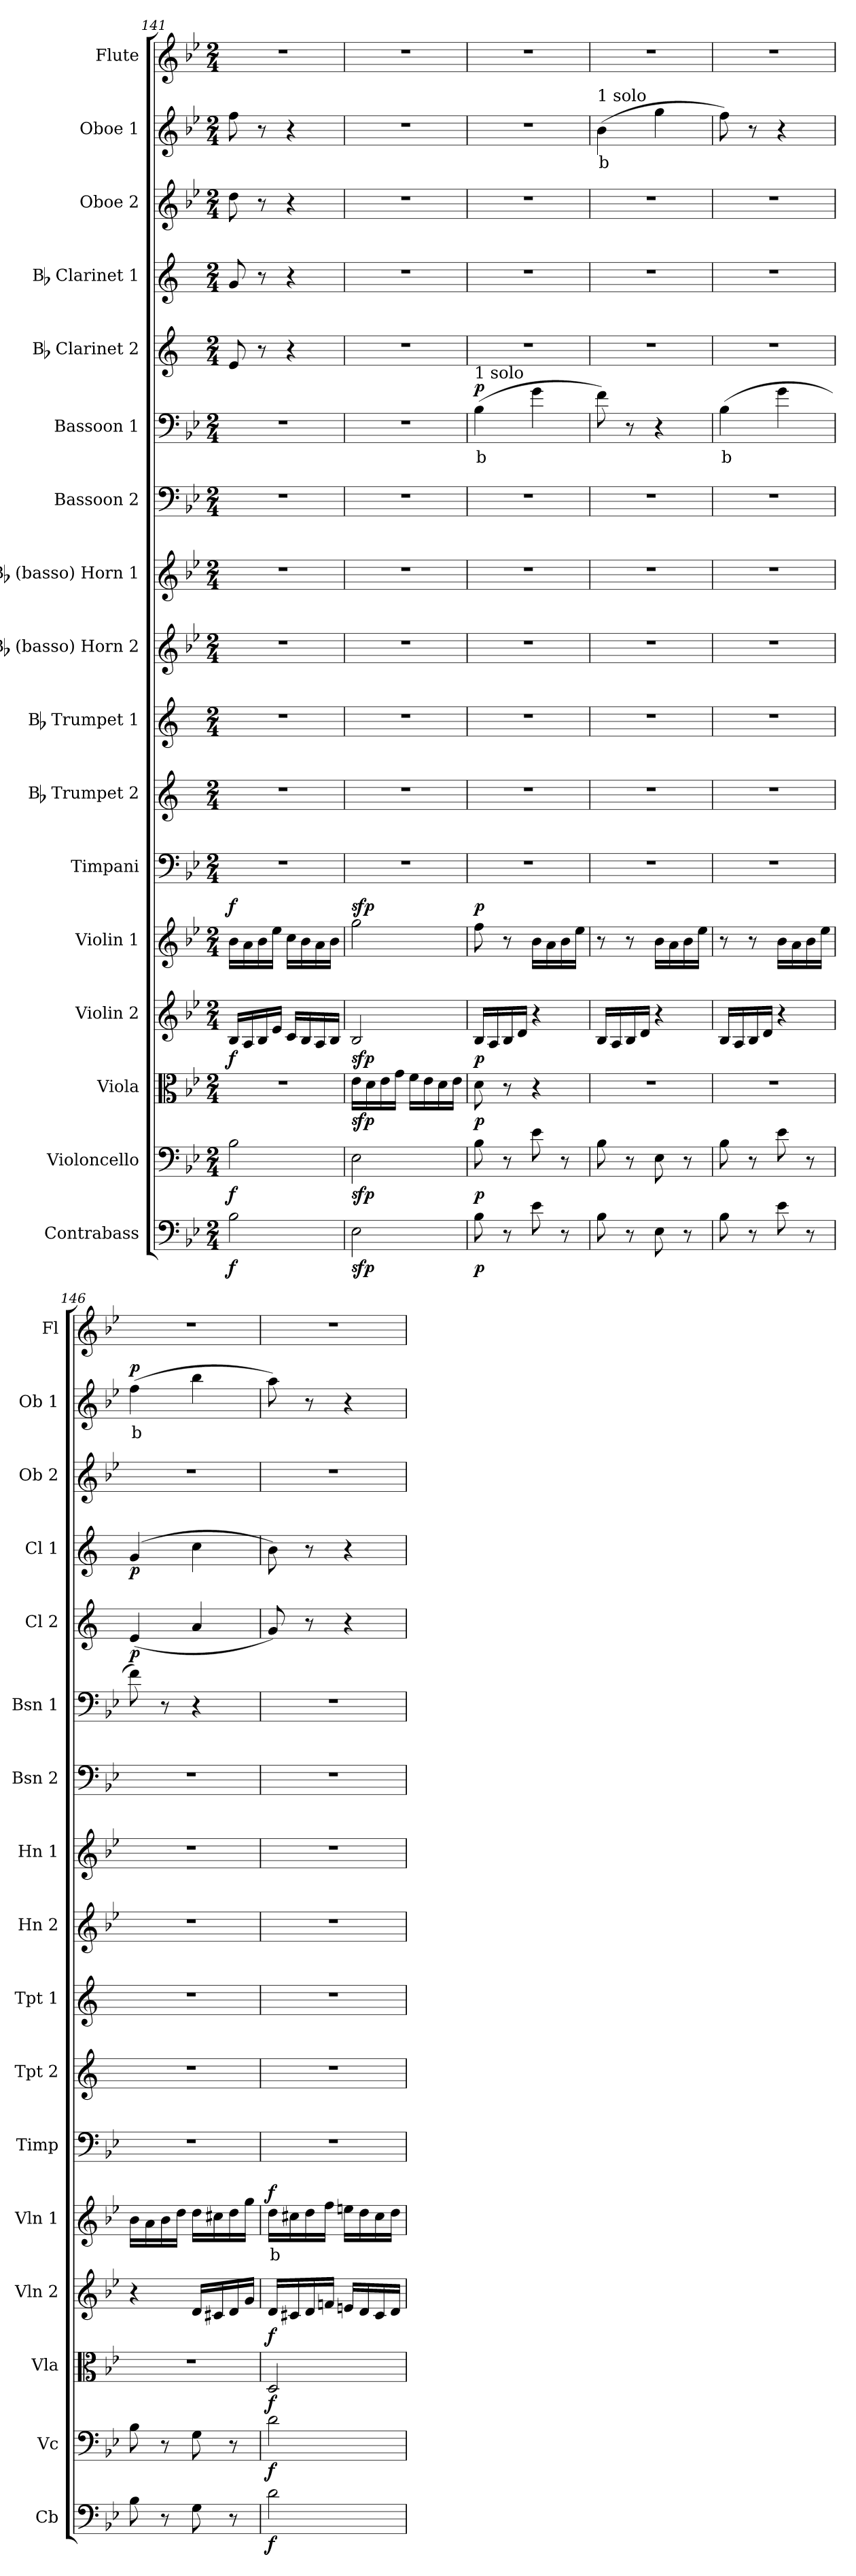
**kern	**dynam	**kern	**dynam	**kern	**dynam	**kern	**dynam	**kern	**text	**dynam	**kern	**kern	**kern	**kern	**kern	**kern	**kern	**text	**dynam	**kern	**dynam	**kern	**dynam	**kern	**kern	**text	**dynam	**kern
*part17	*part17	*part16	*part16	*part15	*part15	*part14	*part14	*part13	*part13	*part13	*part12	*part11	*part10	*part9	*part8	*part7	*part6	*part6	*part6	*part5	*part5	*part4	*part4	*part3	*part2	*part2	*part2	*part1
*staff17	*staff17	*staff16	*staff16	*staff15	*staff15	*staff14	*staff14	*staff13	*staff13	*staff13	*staff12	*staff11	*staff10	*staff9	*staff8	*staff7	*staff6	*staff6	*staff6	*staff5	*staff5	*staff4	*staff4	*staff3	*staff2	*staff2	*staff2	*staff1
*I"Contrabass	*	*I"Violoncello	*	*I"Viola	*	*I"Violin 2	*	*I"Violin 1	*	*	*I"Timpani	*I"Bb Trumpet 2	*I"Bb Trumpet 1	*I"Bb (basso) Horn 2	*I"Bb (basso) Horn 1	*I"Bassoon 2	*I"Bassoon 1	*	*	*I"Bb Clarinet 2	*	*I"Bb Clarinet 1	*	*I"Oboe 2	*I"Oboe 1	*	*	*I"Flute
*I'Cb	*	*I'Vc	*	*I'Vla	*	*I'Vln 2	*	*I'Vln 1	*	*	*I'Timp	*I'Tpt 2	*I'Tpt 1	*I'Hn 2	*I'Hn 1	*I'Bsn 2	*I'Bsn 1	*	*	*I'Cl 2	*	*I'Cl 1	*	*I'Ob 2	*I'Ob 1	*	*	*I'Fl
!!LO:PB:g=z
*clefF4	*	*clefF4	*	*clefC3	*	*clefG2	*	*clefG2	*	*	*clefF4	*clefG2	*clefG2	*clefG2	*clefG2	*clefF4	*clefF4	*	*	*clefG2	*	*clefG2	*	*clefG2	*clefG2	*	*	*clefG2
*ITrd7c12	*	*	*	*	*	*	*	*	*	*	*	*ITrd1c2	*ITrd1c2	*ITrd8c14	*ITrd8c14	*	*	*	*	*ITrd1c2	*	*ITrd1c2	*	*	*	*	*	*
*k[b-e-]	*	*k[b-e-]	*	*k[b-e-]	*	*k[b-e-]	*	*k[b-e-]	*	*	*k[b-e-]	*k[b-e-]	*k[b-e-]	*k[b-e-]	*k[b-e-]	*k[b-e-]	*k[b-e-]	*	*	*k[b-e-]	*	*k[b-e-]	*	*k[b-e-]	*k[b-e-]	*	*	*k[b-e-]
*M2/4	*	*M2/4	*	*M2/4	*	*M2/4	*	*M2/4	*	*	*M2/4	*M2/4	*M2/4	*M2/4	*M2/4	*M2/4	*M2/4	*	*	*M2/4	*	*M2/4	*	*M2/4	*M2/4	*	*	*M2/4
=141	=141	=141	=141	=141	=141	=141	=141	=141	=141	=141	=141	=141	=141	=141	=141	=141	=141	=141	=141	=141	=141	=141	=141	=141	=141	=141	=141	=141
!	!LO:DY:b	!	!LO:DY:b	!	!	!	!LO:DY:b	!	!	!LO:DY:b	!	!	!	!	!	!	!	!	!	!	!	!	!	!	!	!	!	!
2BB-\	f	2B-\	f	2r	.	16B-/LL	f	16b-\LL	.	f	2r	2r	2r	2r	2r	2r	2r	.	.	8d/	.	8f/	.	8dd\	8ff\	.	.	2r
.	.	.	.	.	.	16A/	.	16a\	.	.	.	.	.	.	.	.	.	.	.	.	.	.	.	.	.	.	.	.
.	.	.	.	.	.	16B-/	.	16b-\	.	.	.	.	.	.	.	.	.	.	.	8r	.	8r	.	8r	8r	.	.	.
.	.	.	.	.	.	16e-/JJ	.	16ee-\JJ	.	.	.	.	.	.	.	.	.	.	.	.	.	.	.	.	.	.	.	.
.	.	.	.	.	.	16c/LL	.	16cc\LL	.	.	.	.	.	.	.	.	.	.	.	4r	.	4r	.	4r	4r	.	.	.
.	.	.	.	.	.	16B-/	.	16b-\	.	.	.	.	.	.	.	.	.	.	.	.	.	.	.	.	.	.	.	.
.	.	.	.	.	.	16A/	.	16a\	.	.	.	.	.	.	.	.	.	.	.	.	.	.	.	.	.	.	.	.
.	.	.	.	.	.	16B-/JJ	.	16b-\JJ	.	.	.	.	.	.	.	.	.	.	.	.	.	.	.	.	.	.	.	.
=142	=142	=142	=142	=142	=142	=142	=142	=142	=142	=142	=142	=142	=142	=142	=142	=142	=142	=142	=142	=142	=142	=142	=142	=142	=142	=142	=142	=142
!	!LO:DY:b	!	!LO:DY:b	!	!LO:DY:b	!	!LO:DY:b	!	!	!LO:DY:b	!	!	!	!	!	!	!	!	!	!	!	!	!	!	!	!	!	!
2EE-\	sfp	2E-\	sfp	16e-\LL	sfp	2B-/	sfp	2gg\	.	sfp	2r	2r	2r	2r	2r	2r	2r	.	.	2r	.	2r	.	2r	2r	.	.	2r
.	.	.	.	16d\	.	.	.	.	.	.	.	.	.	.	.	.	.	.	.	.	.	.	.	.	.	.	.	.
.	.	.	.	16e-\	.	.	.	.	.	.	.	.	.	.	.	.	.	.	.	.	.	.	.	.	.	.	.	.
.	.	.	.	16g\JJ	.	.	.	.	.	.	.	.	.	.	.	.	.	.	.	.	.	.	.	.	.	.	.	.
.	.	.	.	16f\LL	.	.	.	.	.	.	.	.	.	.	.	.	.	.	.	.	.	.	.	.	.	.	.	.
.	.	.	.	16e-\	.	.	.	.	.	.	.	.	.	.	.	.	.	.	.	.	.	.	.	.	.	.	.	.
.	.	.	.	16d\	.	.	.	.	.	.	.	.	.	.	.	.	.	.	.	.	.	.	.	.	.	.	.	.
.	.	.	.	16e-\JJ	.	.	.	.	.	.	.	.	.	.	.	.	.	.	.	.	.	.	.	.	.	.	.	.
=143	=143	=143	=143	=143	=143	=143	=143	=143	=143	=143	=143	=143	=143	=143	=143	=143	=143	=143	=143	=143	=143	=143	=143	=143	=143	=143	=143	=143
!	!	!	!	!	!	!	!	!	!	!	!	!	!	!	!	!	!LO:TX:a:t=1 solo	!	!	!	!	!	!	!	!	!	!	!
!	!LO:DY:b	!	!LO:DY:b	!	!LO:DY:b	!	!LO:DY:b	!	!	!LO:DY:b	!	!	!	!	!	!	!	!LO:LY:b:color=#FF0000	!LO:DY:b	!	!	!	!	!	!	!	!	!
8BB-\	p	8B-\	p	8d\	p	16B-/LL	p	8ff\	.	p	2r	2r	2r	2r	2r	2r	(4B-\	b	p	2r	.	2r	.	2r	2r	.	.	2r
.	.	.	.	.	.	16A/	.	.	.	.	.	.	.	.	.	.	.	.	.	.	.	.	.	.	.	.	.	.
8r	.	8r	.	8r	.	16B-/	.	8r	.	.	.	.	.	.	.	.	.	.	.	.	.	.	.	.	.	.	.	.
.	.	.	.	.	.	16d/JJ	.	.	.	.	.	.	.	.	.	.	.	.	.	.	.	.	.	.	.	.	.	.
8E-\	.	8e-\	.	4r	.	4r	.	16b-\LL	.	.	.	.	.	.	.	.	4g\	.	.	.	.	.	.	.	.	.	.	.
.	.	.	.	.	.	.	.	16a\	.	.	.	.	.	.	.	.	.	.	.	.	.	.	.	.	.	.	.	.
8r	.	8r	.	.	.	.	.	16b-\	.	.	.	.	.	.	.	.	.	.	.	.	.	.	.	.	.	.	.	.
.	.	.	.	.	.	.	.	16ee-\JJ	.	.	.	.	.	.	.	.	.	.	.	.	.	.	.	.	.	.	.	.
=144	=144	=144	=144	=144	=144	=144	=144	=144	=144	=144	=144	=144	=144	=144	=144	=144	=144	=144	=144	=144	=144	=144	=144	=144	=144	=144	=144	=144
!	!	!	!	!	!	!	!	!	!	!	!	!	!	!	!	!	!	!	!	!	!	!	!	!	!LO:TX:a:t=1 solo	!	!	!
!	!	!	!	!	!	!	!	!	!	!	!	!	!	!	!	!	!	!	!	!	!	!	!	!	!	!LO:LY:b:color=#FF0000	!	!
8BB-\	.	8B-\	.	2r	.	16B-/LL	.	8r	.	.	2r	2r	2r	2r	2r	2r	8f\)	.	.	2r	.	2r	.	2r	(4b-\	b	.	2r
.	.	.	.	.	.	16A/	.	.	.	.	.	.	.	.	.	.	.	.	.	.	.	.	.	.	.	.	.	.
8r	.	8r	.	.	.	16B-/	.	8r	.	.	.	.	.	.	.	.	8r	.	.	.	.	.	.	.	.	.	.	.
.	.	.	.	.	.	16d/JJ	.	.	.	.	.	.	.	.	.	.	.	.	.	.	.	.	.	.	.	.	.	.
8EE-\	.	8E-\	.	.	.	4r	.	16b-\LL	.	.	.	.	.	.	.	.	4r	.	.	.	.	.	.	.	4gg\	.	.	.
.	.	.	.	.	.	.	.	16a\	.	.	.	.	.	.	.	.	.	.	.	.	.	.	.	.	.	.	.	.
8r	.	8r	.	.	.	.	.	16b-\	.	.	.	.	.	.	.	.	.	.	.	.	.	.	.	.	.	.	.	.
.	.	.	.	.	.	.	.	16ee-\JJ	.	.	.	.	.	.	.	.	.	.	.	.	.	.	.	.	.	.	.	.
=145	=145	=145	=145	=145	=145	=145	=145	=145	=145	=145	=145	=145	=145	=145	=145	=145	=145	=145	=145	=145	=145	=145	=145	=145	=145	=145	=145	=145
!	!	!	!	!	!	!	!	!	!	!	!	!	!	!	!	!	!	!LO:LY:b:color=#FF0000	!	!	!	!	!	!	!	!	!	!
8BB-\	.	8B-\	.	2r	.	16B-/LL	.	8r	.	.	2r	2r	2r	2r	2r	2r	(4B-\	b	.	2r	.	2r	.	2r	8ff\)	.	.	2r
.	.	.	.	.	.	16A/	.	.	.	.	.	.	.	.	.	.	.	.	.	.	.	.	.	.	.	.	.	.
8r	.	8r	.	.	.	16B-/	.	8r	.	.	.	.	.	.	.	.	.	.	.	.	.	.	.	.	8r	.	.	.
.	.	.	.	.	.	16d/JJ	.	.	.	.	.	.	.	.	.	.	.	.	.	.	.	.	.	.	.	.	.	.
8E-\	.	8e-\	.	.	.	4r	.	16b-\LL	.	.	.	.	.	.	.	.	4g\	.	.	.	.	.	.	.	4r	.	.	.
.	.	.	.	.	.	.	.	16a\	.	.	.	.	.	.	.	.	.	.	.	.	.	.	.	.	.	.	.	.
8r	.	8r	.	.	.	.	.	16b-\	.	.	.	.	.	.	.	.	.	.	.	.	.	.	.	.	.	.	.	.
.	.	.	.	.	.	.	.	16ee-\JJ	.	.	.	.	.	.	.	.	.	.	.	.	.	.	.	.	.	.	.	.
=146	=146	=146	=146	=146	=146	=146	=146	=146	=146	=146	=146	=146	=146	=146	=146	=146	=146	=146	=146	=146	=146	=146	=146	=146	=146	=146	=146	=146
!	!	!	!	!	!	!	!	!	!	!	!	!	!	!	!	!	!	!	!	!	!LO:DY:b	!	!LO:DY:b	!	!	!LO:LY:b:color=#FF0000	!LO:DY:b	!
8BB-\	.	8B-\	.	2r	.	4r	.	16b-\LL	.	.	2r	2r	2r	2r	2r	2r	8f\)	.	.	(4d/	p	(4f/	p	2r	(4ff\	b	p	2r
.	.	.	.	.	.	.	.	16a\	.	.	.	.	.	.	.	.	.	.	.	.	.	.	.	.	.	.	.	.
8r	.	8r	.	.	.	.	.	16b-\	.	.	.	.	.	.	.	.	8r	.	.	.	.	.	.	.	.	.	.	.
.	.	.	.	.	.	.	.	16dd\JJ	.	.	.	.	.	.	.	.	.	.	.	.	.	.	.	.	.	.	.	.
8GG\	.	8G\	.	.	.	16d/LL	.	16dd\LL	.	.	.	.	.	.	.	.	4r	.	.	4g/	.	4b-\	.	.	4bb-\	.	.	.
.	.	.	.	.	.	16c#X/	.	16cc#X\	.	.	.	.	.	.	.	.	.	.	.	.	.	.	.	.	.	.	.	.
8r	.	8r	.	.	.	16d/	.	16dd\	.	.	.	.	.	.	.	.	.	.	.	.	.	.	.	.	.	.	.	.
.	.	.	.	.	.	16g/JJ	.	16gg\JJ	.	.	.	.	.	.	.	.	.	.	.	.	.	.	.	.	.	.	.	.
=147	=147	=147	=147	=147	=147	=147	=147	=147	=147	=147	=147	=147	=147	=147	=147	=147	=147	=147	=147	=147	=147	=147	=147	=147	=147	=147	=147	=147
!	!LO:DY:b	!	!LO:DY:b	!	!LO:DY:b	!	!LO:DY:b	!	!LO:LY:b:color=#FF0000	!LO:DY:b	!	!	!	!	!	!	!	!	!	!	!	!	!	!	!	!	!	!
2D\	f	2d\	f	2D/	f	16d/LL	f	16dd\LL	b	f	2r	2r	2r	2r	2r	2r	2r	.	.	8f/)	.	8a\)	.	2r	8aa\)	.	.	2r
.	.	.	.	.	.	16c#X/	.	16cc#X\	.	.	.	.	.	.	.	.	.	.	.	.	.	.	.	.	.	.	.	.
.	.	.	.	.	.	16d/	.	16dd\	.	.	.	.	.	.	.	.	.	.	.	8r	.	8r	.	.	8r	.	.	.
.	.	.	.	.	.	16fn/JJ	.	16ff\JJ	.	.	.	.	.	.	.	.	.	.	.	.	.	.	.	.	.	.	.	.
.	.	.	.	.	.	16en/LL	.	16een\LL	.	.	.	.	.	.	.	.	.	.	.	4r	.	4r	.	.	4r	.	.	.
.	.	.	.	.	.	16d/	.	16dd\	.	.	.	.	.	.	.	.	.	.	.	.	.	.	.	.	.	.	.	.
.	.	.	.	.	.	16c#/	.	16cc#\	.	.	.	.	.	.	.	.	.	.	.	.	.	.	.	.	.	.	.	.
.	.	.	.	.	.	16d/JJ	.	16dd\JJ	.	.	.	.	.	.	.	.	.	.	.	.	.	.	.	.	.	.	.	.
=	=	=	=	=	=	=	=	=	=	=	=	=	=	=	=	=	=	=	=	=	=	=	=	=	=	=	=	=
*-	*-	*-	*-	*-	*-	*-	*-	*-	*-	*-	*-	*-	*-	*-	*-	*-	*-	*-	*-	*-	*-	*-	*-	*-	*-	*-	*-	*-
